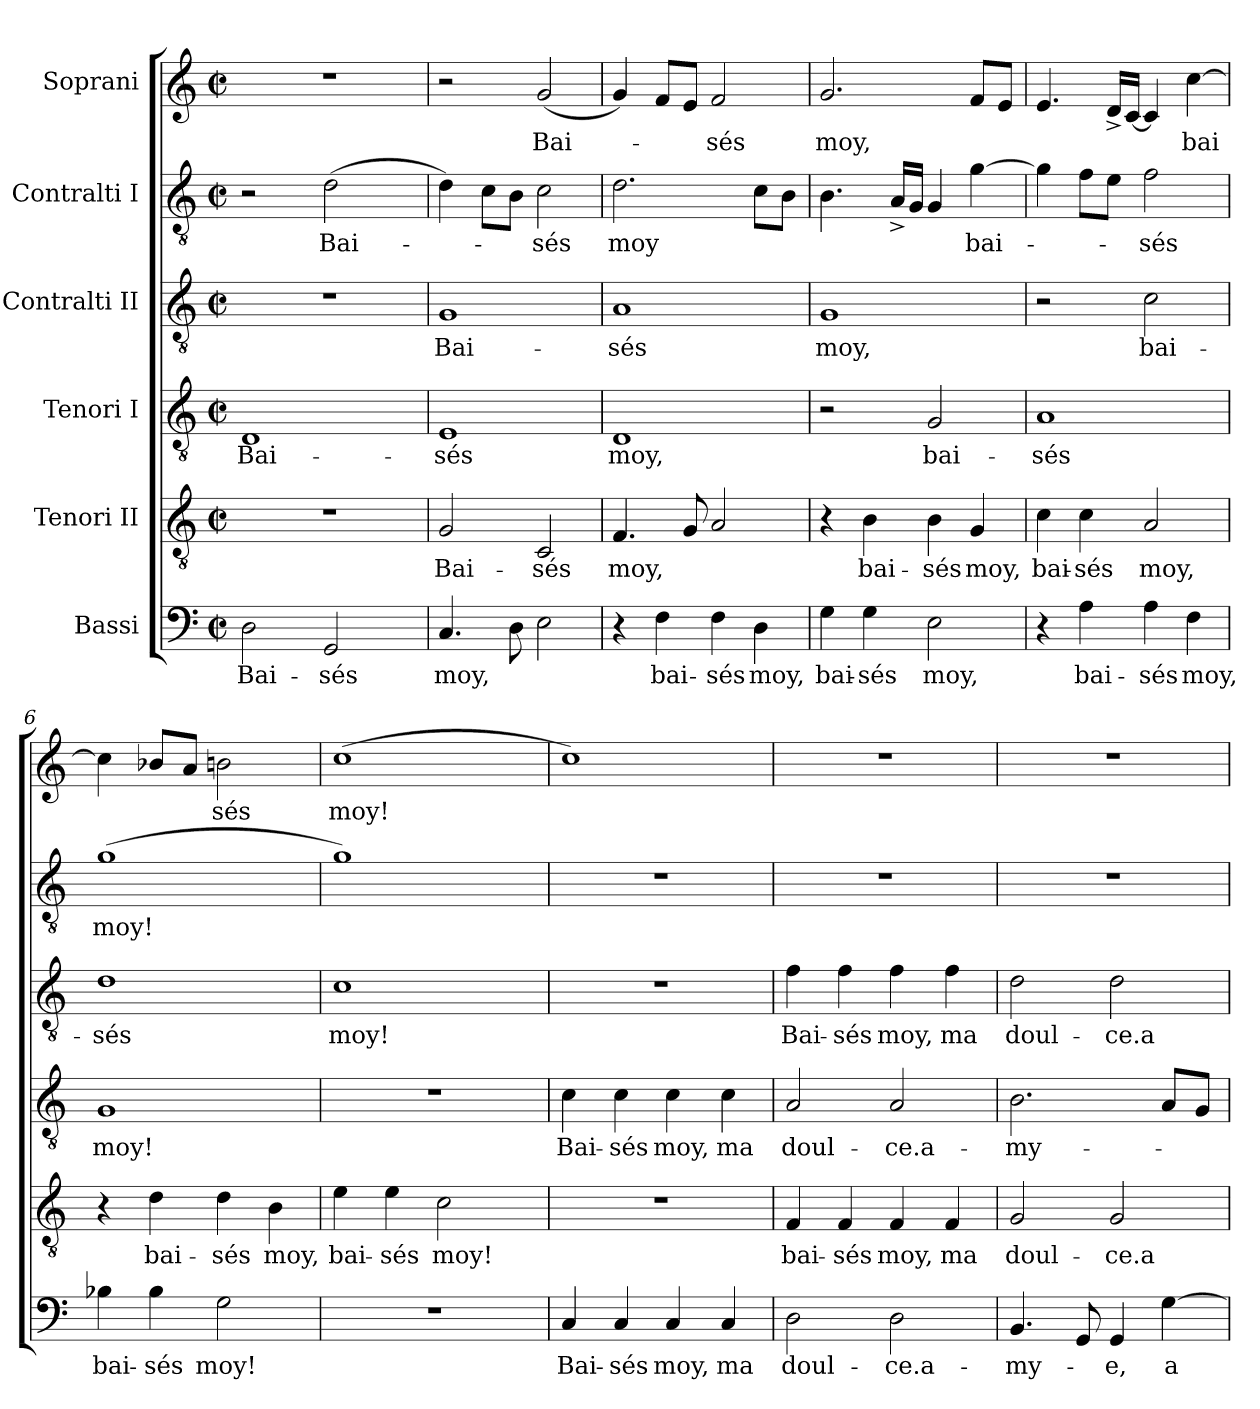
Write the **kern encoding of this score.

**kern	**text	**kern	**text	**kern	**text	**kern	**text	**kern	**text	**kern	**text
*part6	*part6	*part5	*part5	*part4	*part4	*part3	*part3	*part2	*part2	*part1	*part1
*staff6	*staff6	*staff5	*staff5	*staff4	*staff4	*staff3	*staff3	*staff2	*staff2	*staff1	*staff1
*I"Bassi	*	*I"Tenori II	*	*I"Tenori I	*	*I"Contralti II	*	*I"Contralti I	*	*I"Soprani	*
!!LO:PB:g=z
*stria5	*	*stria5	*	*stria5	*	*stria5	*	*stria5	*	*stria5	*
*clefF4	*	*clefGv2	*	*clefGv2	*	*clefGv2	*	*clefGv2	*	*clefG2	*
*M2/2	*	*M2/2	*	*M2/2	*	*M2/2	*	*M2/2	*	*M2/2	*
*met(c|)	*	*met(c|)	*	*met(c|)	*	*met(c|)	*	*met(c|)	*	*met(c|)	*
=1	=1	=1	=1	=1	=1	=1	=1	=1	=1	=1	=1
!	!LO:LY:b:cj	!	!	!	!LO:LY:b:cj	!	!	!	!	!	!
*	*	*	*	*	*	*	*	*	*	*^	*
2D\	Bai-	1r	.	1D	Bai-	1r	.	2r	.	1r	16..ryy	.
*	*	*	*	*	*	*	*	*	*	*MM104	*	*
.	.	.	.	.	.	.	.	.	.	.	2ryy	.
!	!LO:LY:b:cj	!	!	!	!	!	!	!	!LO:LY:b	!	!	!
2GG/	-sés	.	.	.	.	.	.	(>2d\	Bai-	.	.	.
.	.	.	.	.	.	.	.	.	.	.	4ryy	.
.	.	.	.	.	.	.	.	.	.	.	8ryy	.
.	.	.	.	.	.	.	.	.	.	.	64ryy	.
=2	=2	=2	=2	=2	=2	=2	=2	=2	=2	=2	=2	=2
!	!LO:LY:b:cj	!	!LO:LY:b:cj	!	!LO:LY:b:cj	!	!LO:LY:b:cj	!	!	!	!	!
*	*	*	*	*	*	*	*	*	*	*v	*v	*
4.C/	moy,	2G/	Bai-	1E	-sés	1G	Bai-	4d\)	.	2r	.
.	.	.	.	.	.	.	.	8c\L	.	.	.
8D\	.	.	.	.	.	.	.	8B\J	.	.	.
!	!	!	!LO:LY:b:cj	!	!	!	!	!	!LO:LY:b:cj	!	!LO:LY:b
2E\	.	2C/	-sés	.	.	.	.	2c\	-sés	(<2g/	Bai-
=3	=3	=3	=3	=3	=3	=3	=3	=3	=3	=3	=3
!	!	!	!LO:LY:b:cj	!	!LO:LY:b:cj	!	!LO:LY:b:cj	!	!LO:LY:b:cj	!	!
4r	.	4.F/	moy,	1D	moy,	1A	-sés	2.d\	moy	4g/)	.
!	!LO:LY:b:cj	!	!	!	!	!	!	!	!	!	!
4F\	bai-	.	.	.	.	.	.	.	.	8f/L	.
.	.	8G/	.	.	.	.	.	.	.	8e/J	.
!	!LO:LY:b:cj	!	!	!	!	!	!	!	!	!	!LO:LY:b:cj
4F\	-sés	2A/	.	.	.	.	.	.	.	2f/	-sés
!	!LO:LY:b:cj	!	!	!	!	!	!	!	!	!	!
4D\	moy,	.	.	.	.	.	.	8c\L	.	.	.
.	.	.	.	.	.	.	.	8B\J	.	.	.
=4	=4	=4	=4	=4	=4	=4	=4	=4	=4	=4	=4
!	!LO:LY:b:cj	!	!	!	!	!	!LO:LY:b:cj	!	!	!	!LO:LY:b:cj
4G\	bai-	4r	.	2r	.	1G	moy,	4.B\	.	2.g/	moy,
!	!LO:LY:b:cj	!	!LO:LY:b:cj	!	!	!	!	!	!	!	!
4G\	-sés	4B\	bai-	.	.	.	.	.	.	.	.
.	.	.	.	.	.	.	.	16A^>/L	.	.	.
.	.	.	.	.	.	.	.	16G/J	.	.	.
!	!LO:LY:b:cj	!	!LO:LY:b:cj	!	!LO:LY:b:cj	!	!	!	!	!	!
2E\	moy,	4B\	-sés	2G/	bai-	.	.	4G/	.	.	.
!	!	!	!LO:LY:b:cj	!	!	!	!	!	!LO:LY:b:cj	!	!
.	.	4G/	moy,	.	.	.	.	[>4g\	bai-	8f/L	.
.	.	.	.	.	.	.	.	.	.	8e/J	.
=5	=5	=5	=5	=5	=5	=5	=5	=5	=5	=5	=5
!	!	!	!LO:LY:b:cj	!	!LO:LY:b:cj	!	!	!	!	!	!
4r	.	4c\	bai-	1A	-sés	2r	.	4g\]	.	4.e/	.
!	!LO:LY:b:cj	!	!LO:LY:b:cj	!	!	!	!	!	!	!	!
4A\	bai-	4c\	-sés	.	.	.	.	8f\L	.	.	.
.	.	.	.	.	.	.	.	8e\J	.	16d^>/L	.
.	.	.	.	.	.	.	.	.	.	[>16c/J	.
!	!LO:LY:b:cj	!	!LO:LY:b:cj	!	!	!	!LO:LY:b:cj	!	!LO:LY:b:cj	!	!
4A\	-sés	2A/	moy,	.	.	2c\	bai-	2f\	-sés	4c/]	.
!	!LO:LY:b:cj	!	!	!	!	!	!	!	!	!	!LO:LY:b:cj
4F\	moy,	.	.	.	.	.	.	.	.	[<4cc\	bai
!!LO:LB:g=z
=6	=6	=6	=6	=6	=6	=6	=6	=6	=6	=6	=6
!	!LO:LY:b:cj	!	!	!	!LO:LY:b:cj	!	!LO:LY:b:cj	!	!LO:LY:b	!	!
4B-X\	bai-	4r	.	1G	moy!	1d	-sés	(>1g	moy!	4cc\]	.
!	!LO:LY:b:cj	!	!LO:LY:b:cj	!	!	!	!	!	!	!	!
4B-\	-sés	4d\	bai-	.	.	.	.	.	.	8b-X/L	.
.	.	.	.	.	.	.	.	.	.	8a/J	.
!	!LO:LY:b:cj	!	!LO:LY:b:cj	!	!	!	!	!	!	!	!LO:LY:b:cj
2G\	moy!	4d\	-sés	.	.	.	.	.	.	2bn\	sés
!	!	!	!LO:LY:b:cj	!	!	!	!	!	!	!	!
.	.	4B\	moy,	.	.	.	.	.	.	.	.
=7	=7	=7	=7	=7	=7	=7	=7	=7	=7	=7	=7
!	!	!	!LO:LY:b:cj	!	!	!	!LO:LY:b:cj	!	!	!	!LO:LY:b:cj
1r	.	4e\	bai-	1r	.	1c	moy!	1g)	.	(>1cc	moy!
!	!	!	!LO:LY:b:cj	!	!	!	!	!	!	!	!
.	.	4e\	-sés	.	.	.	.	.	.	.	.
!	!	!	!LO:LY:b:cj	!	!	!	!	!	!	!	!
.	.	2c\	moy!	.	.	.	.	.	.	.	.
=8	=8	=8	=8	=8	=8	=8	=8	=8	=8	=8	=8
!	!LO:LY:b:cj	!	!	!	!LO:LY:b:cj	!	!	!	!	!	!
4C/	Bai-	1r	.	4c\	Bai-	1r	.	1r	.	1cc)	.
!	!LO:LY:b:cj	!	!	!	!LO:LY:b:cj	!	!	!	!	!	!
4C/	-sés	.	.	4c\	-sés	.	.	.	.	.	.
!	!LO:LY:b:cj	!	!	!	!LO:LY:b:cj	!	!	!	!	!	!
4C/	moy,	.	.	4c\	moy,	.	.	.	.	.	.
!	!LO:LY:b:cj	!	!	!	!LO:LY:b:cj	!	!	!	!	!	!
4C/	ma	.	.	4c\	ma	.	.	.	.	.	.
=9	=9	=9	=9	=9	=9	=9	=9	=9	=9	=9	=9
!	!LO:LY:b:cj	!	!LO:LY:b:cj	!	!LO:LY:b:cj	!	!LO:LY:b:cj	!	!	!	!
2D\	doul-	4F/	bai-	2A/	doul-	4f\	Bai-	1r	.	1r	.
!	!	!	!LO:LY:b:cj	!	!	!	!LO:LY:b:cj	!	!	!	!
.	.	4F/	-sés	.	.	4f\	-sés	.	.	.	.
!	!LO:LY:b:cj	!	!LO:LY:b:cj	!	!LO:LY:b:cj	!	!LO:LY:b:cj	!	!	!	!
2D\	-ce.a-	4F/	moy,	2A/	-ce.a-	4f\	moy,	.	.	.	.
!	!	!	!LO:LY:b:cj	!	!	!	!LO:LY:b:cj	!	!	!	!
.	.	4F/	ma	.	.	4f\	ma	.	.	.	.
=10	=10	=10	=10	=10	=10	=10	=10	=10	=10	=10	=10
!	!LO:LY:b:cj	!	!LO:LY:b:cj	!	!LO:LY:b:cj	!	!LO:LY:b:cj	!	!	!	!
4.BB/	-my-	2G/	doul-	2.B\	-my-	2d\	doul-	1r	.	1r	.
8GG/	.	.	.	.	.	.	.	.	.	.	.
!	!LO:LY:b:rj	!	!LO:LY:b:cj	!	!	!	!LO:LY:b:cj	!	!	!	!
4GG/	-e,	2G/	-ce.a-	.	.	2d\	-ce.a-	.	.	.	.
!	!LO:LY:b:cj	!	!	!	!	!	!	!	!	!	!
[<4G\	a	.	.	8A/L	.	.	.	.	.	.	.
.	.	.	.	8G/J	.	.	.	.	.	.	.
=	=	=	=	=	=	=	=	=	=	=	=
*-	*-	*-	*-	*-	*-	*-	*-	*-	*-	*-	*-
